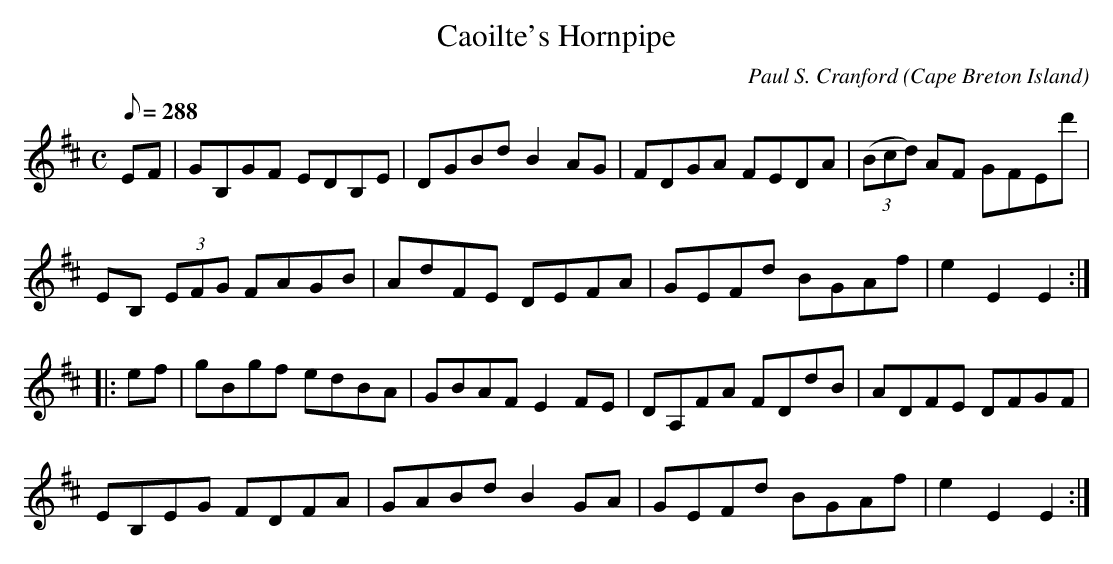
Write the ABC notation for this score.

X:1
T:Caoilte's Hornpipe
C:Paul S. Cranford
O:Cape Breton Island
L:1/8
Q:288
M:C
K:Edor
EF|GB,GF EDB,E|DGBd B2 AG|FDGA FEDA|(3(Bcd) AF GFED''|
EB, (3EFG FAGB|AdFE DEFA|GEFd BGAf|e2 E2 E2:|
|:ef|gBgf edBA|GBAF  E2 FE|DA,FA FDdB|ADFE  DFGF|
EB,EG FDFA|GABd B2 GA|GEFd BGAf|e2 E2 E2:|
